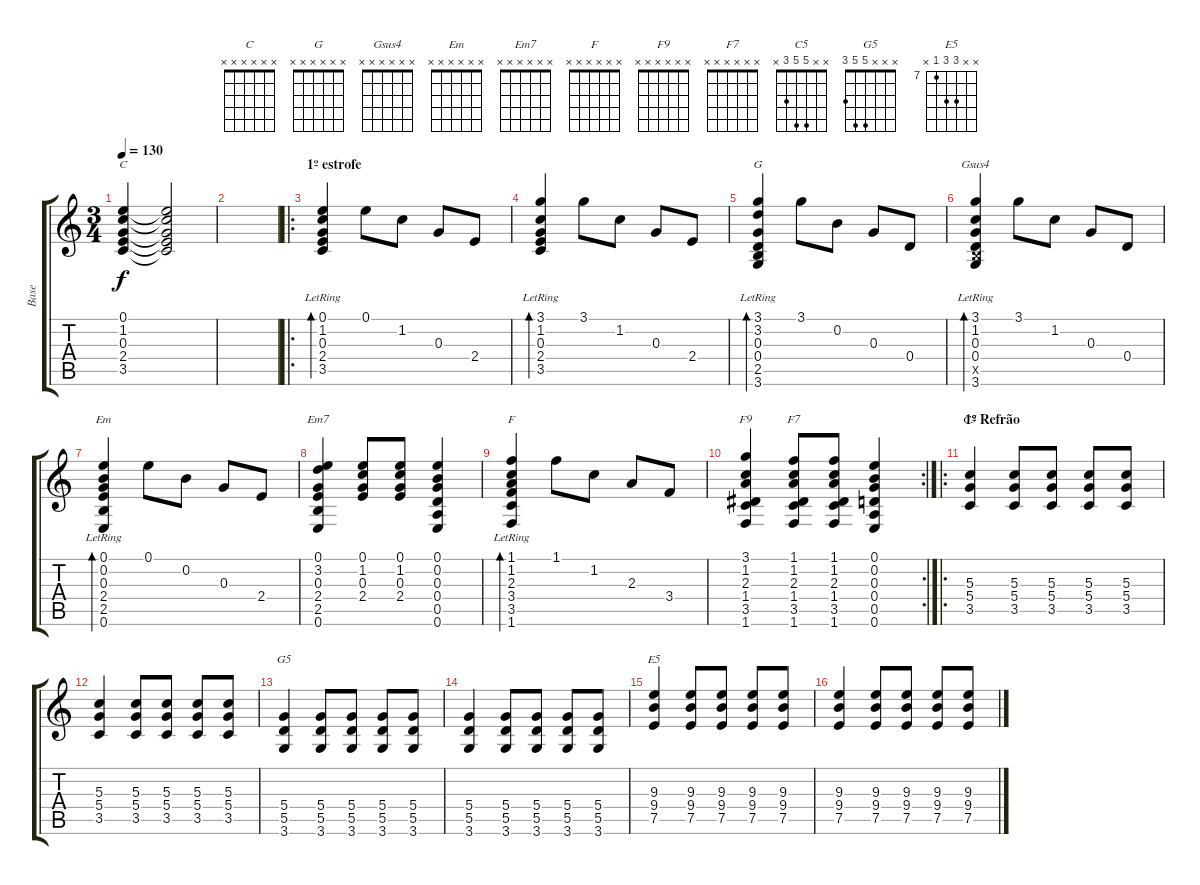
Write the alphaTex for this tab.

\track ("Base" "Base") {instrument acousticguitarsteel}
\staff {score tabs}
\tuning (E4 B3 G3 D3 A2 E2) {hide}
\chord ("C" x x x x x x) {firstfret 0}
\chord ("G" x x x x x x) {firstfret 0}
\chord ("Gsus4" x x x x x x) {firstfret 0}
\chord ("Em" x x x x x x) {firstfret 0}
\chord ("Em7" x x x x x x) {firstfret 0}
\chord ("F" x x x x x x) {firstfret 0}
\chord ("F9" x x x x x x) {firstfret 0}
\chord ("F7" x x x x x x) {firstfret 0}
\chord ("C5" x x 5 5 3 x)
\chord ("G5" x x x 5 5 3)
\chord ("E5" x x 9 9 7 x) {firstfret 7}
\ts (3 4)
\tempo 130
\clef g2
\ks c
(0.1 1.2 0.3 2.4 3.5).4{ch "C" dy f} (0.1{t} 1.2{t} 0.3{t} 2.4{t} 3.5{t}).2 |
|
\ro
\section ("" "1º estrofe")
(0.1 1.2 0.3{lr} 2.4{lr} 3.5{lr}).4{bd 120} 0.1.8 1.2.8 0.3.8 2.4.8 |
(3.1{lr} 1.2{lr} 0.3{lr} 2.4{lr} 3.5{lr}).4{bd 120} 3.1.8 1.2.8 0.3.8 2.4.8 |
(3.1{lr} 3.2{lr} 0.3{lr} 0.4{lr} 2.5{lr} 3.6{lr}).4{bd 120 ch "G"} 3.1.8 0.2.8 0.3.8 0.4.8 |
(3.1{lr} 1.2{lr} 0.3{lr} 0.4{lr} 2.5{x} 3.6{lr}).4{bd 120 ch "Gsus4"} 3.1.8 1.2.8 0.3.8 0.4.8 |
(0.1{lr} 0.2{lr} 0.3{lr} 2.4{lr} 2.5{lr} 0.6{lr}).4{bd 120 ch "Em"} 0.1.8 0.2.8 0.3.8 2.4.8 |
(0.1 3.2 0.3 2.4 2.5 0.6).4{ch "Em7"} (0.1 1.2 0.3 2.4).8 (0.1 1.2 0.3 2.4).8 (0.1 0.2 0.3 0.4 0.5 0.6).4 |
(1.1{lr} 1.2{lr} 2.3{lr} 3.4{lr} 3.5{lr} 1.6{lr}).4{bd 120 ch "F"} 1.1.8 1.2.8 2.3.8 3.4.8 |
\rc 2
(3.1 1.2 2.3 1.4 3.5 1.6).4{ch "F9"} (1.1 1.2 2.3 1.4 3.5 1.6).8{ch "F7"} (1.1 1.2 2.3 1.4 3.5 1.6).8 (0.1 0.2 0.3 0.4 0.5 0.6).4 |
\ro
\section ("" "1º Refrão")
(5.3 5.4 3.5).4{ch "C5"} (5.3 5.4 3.5).8 (5.3 5.4 3.5).8 (5.3 5.4 3.5).8 (5.3 5.4 3.5).8 |
(5.3 5.4 3.5).4 (5.3 5.4 3.5).8 (5.3 5.4 3.5).8 (5.3 5.4 3.5).8 (5.3 5.4 3.5).8 |
(5.4 5.5 3.6).4{ch "G5"} (5.4 5.5 3.6).8 (5.4 5.5 3.6).8 (5.4 5.5 3.6).8 (5.4 5.5 3.6).8 |
(5.4 5.5 3.6).4 (5.4 5.5 3.6).8 (5.4 5.5 3.6).8 (5.4 5.5 3.6).8 (5.4 5.5 3.6).8 |
(9.3 9.4 7.5).4{ch "E5"} (9.3 9.4 7.5).8 (9.3 9.4 7.5).8 (9.3 9.4 7.5).8 (9.3 9.4 7.5).8 |
(9.3 9.4 7.5).4 (9.3 9.4 7.5).8 (9.3 9.4 7.5).8 (9.3 9.4 7.5).8 (9.3 9.4 7.5).8
